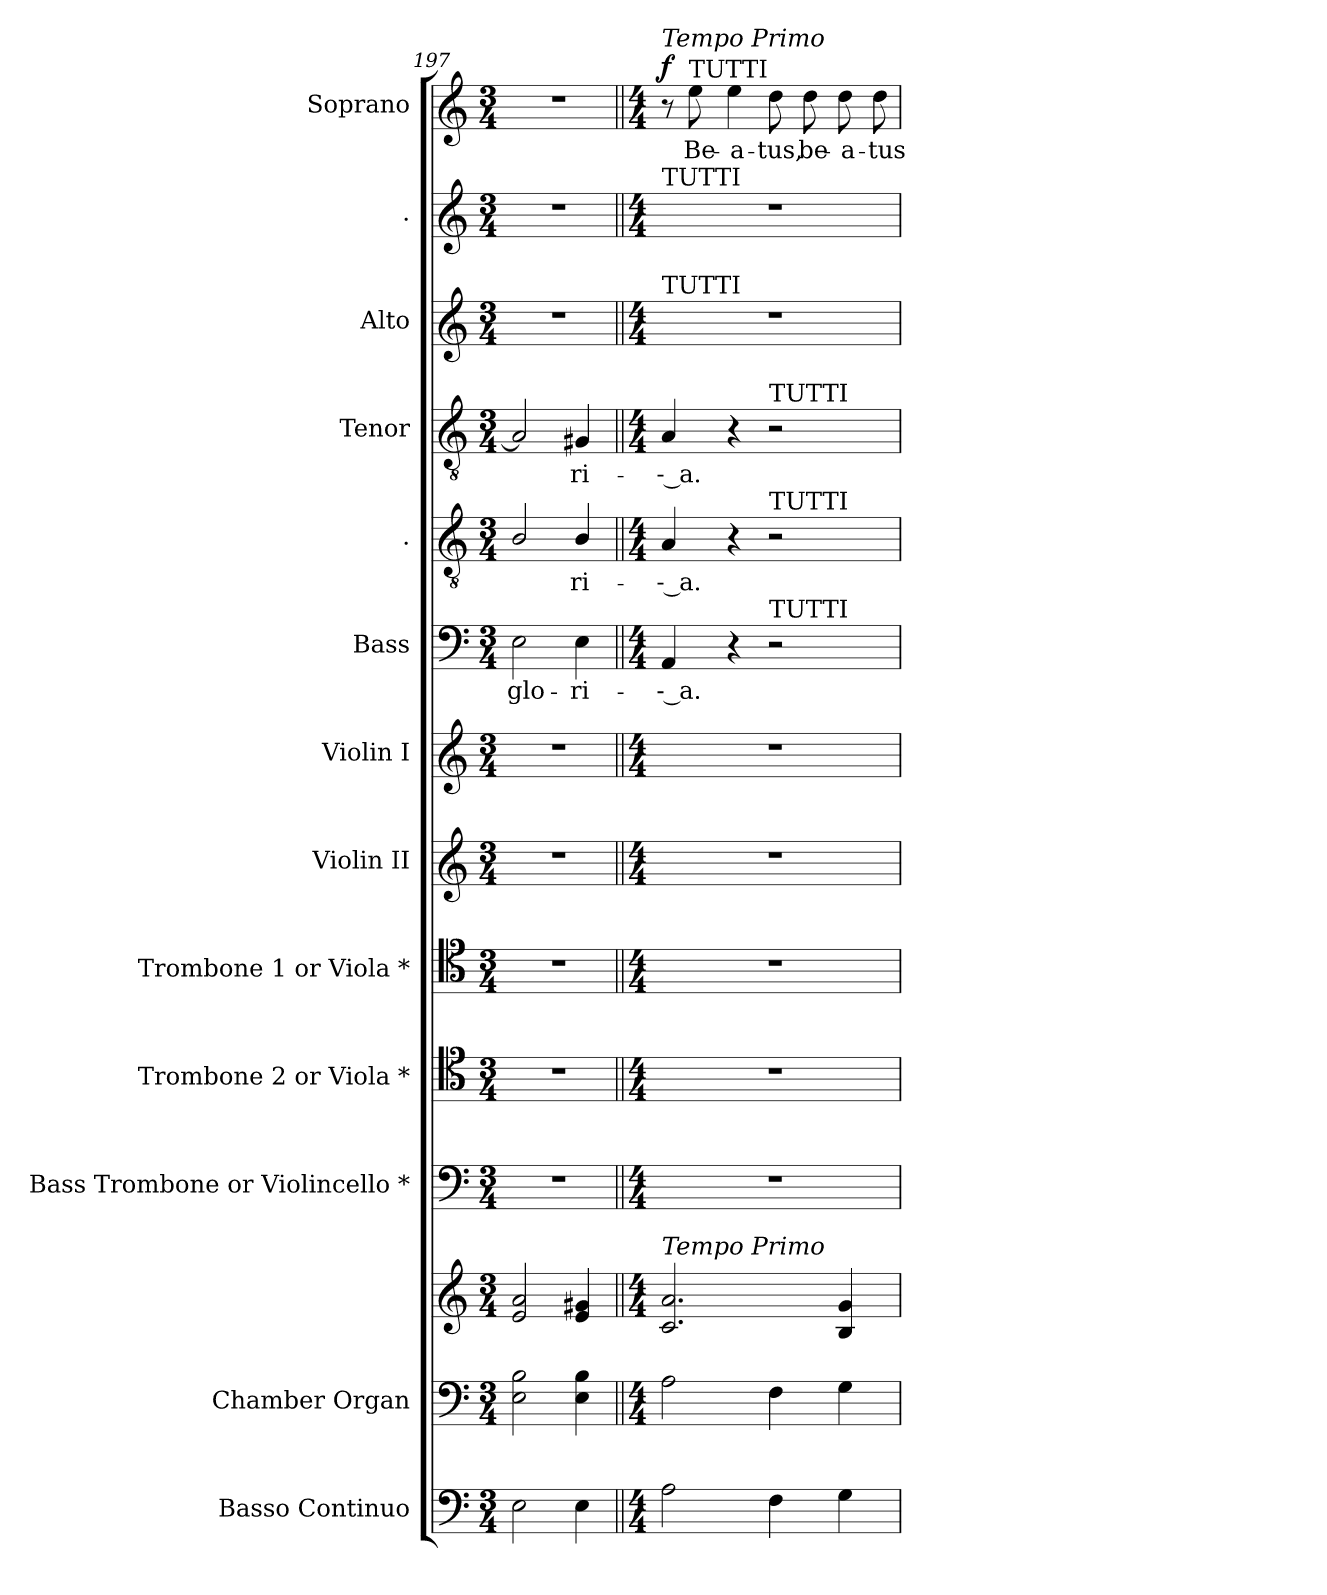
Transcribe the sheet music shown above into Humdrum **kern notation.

**kern	**kern	**kern	**kern	**kern	**kern	**kern	**kern	**kern	**text	**kern	**text	**kern	**text	**kern	**kern	**kern	**text	**dynam
*part13	*part12	*part12	*part11	*part10	*part9	*part8	*part7	*part6	*part6	*part5	*part5	*part4	*part4	*part3	*part2	*part1	*part1	*part1
*staff14	*staff13	*staff12	*staff11	*staff10	*staff9	*staff8	*staff7	*staff6	*staff6	*staff5	*staff5	*staff4	*staff4	*staff3	*staff2	*staff1	*staff1	*staff1
*I"Basso  Continuo	*I"Chamber  Organ	*	*I"Bass Trombone or Violincello *	*I"Trombone 2 or Viola *	*I"Trombone 1 or Viola *	*I"Violin II	*I"Violin I	*I"Bass	*	*I".	*	*I"Tenor	*	*I"Alto	*I".	*I"Soprano	*	*
*I'B Cont	*I'Org.	*	*I'B. Tbn.	*I'Tbn 2	*I'Tbn 1	*I'Vln. II	*I'Vln. I	*I'B.	*	*	*	*I'T,	*	*I'A.	*	*I'S.	*	*
*clefF4	*clefF4	*clefG2	*clefF4	*clefC4	*clefC4	*clefG2	*clefG2	*clefF4	*	*clefGv2	*	*clefGv2	*	*clefG2	*clefG2	*clefG2	*	*
*ITrd7c12	*	*	*	*	*	*	*	*	*	*ITrd7c12	*	*ITrd7c12	*	*	*	*	*	*
*k[]	*k[]	*k[]	*k[]	*k[]	*k[]	*k[]	*k[]	*k[]	*	*k[]	*	*k[]	*	*k[]	*k[]	*k[]	*	*
*C:	*C:	*C:	*C:	*C:	*C:	*C:	*C:	*C:	*	*C:	*	*C:	*	*C:	*C:	*C:	*	*
*M3/4	*M3/4	*M3/4	*M3/4	*M3/4	*M3/4	*M3/4	*M3/4	*M3/4	*	*M3/4	*	*M3/4	*	*M3/4	*M3/4	*M3/4	*	*
=197	=197	=197	=197	=197	=197	=197	=197	=197	=197	=197	=197	=197	=197	=197	=197	=197	=197	=197
!	!	!	!LO:N:vis=1	!LO:N:vis=1	!LO:N:vis=1	!LO:N:vis=1	!LO:N:vis=1	!	!	!	!	!	!	!	!	!	!	!
!	!	!	!	!	!	!	!	!	!LO:LY:b:color=#000000	!	!	!	!	!LO:N:vis=1	!LO:N:vis=1	!LO:N:vis=1	!	!
2EEi\	2Ei\ 2Bi	2ei/ 2ai	2.r	2.r	2.r	2.r	2.r	2Ei\	glo-	2BBi/	.	2AAi/]	.	2.r	2.r	2.r	.	.
!	!	!	!	!	!	!	!	!	!LO:LY:b:color=#000000	!	!	!	!	!	!	!	!	!
!	!	!	!	!	!	!	!	!	!	!	!LO:LY:b:color=#000000	!	!	!	!	!	!	!
!	!	!	!	!	!	!	!	!	!	!	!	!	!LO:LY:b:color=#000000	!	!	!	!	!
4EEi\	4Ei\ 4Bi	4ei/ 4g#Xi	.	.	.	.	.	4Ei\	-ri-	4BBi/	-ri-	4GG#Xi/	-ri-	.	.	.	.	.
!!LO:PB:g=z
=198||	=198||	=198||	=198||	=198||	=198||	=198||	=198||	=198||	=198||	=198||	=198||	=198||	=198||	=198||	=198||	=198||	=198||	=198||
*M4/4	*M4/4	*M4/4	*M4/4	*M4/4	*M4/4	*M4/4	*M4/4	*M4/4	*	*M4/4	*	*M4/4	*	*M4/4	*M4/4	*M4/4	*	*
!	!	!	!	!	!	!	!	!	!LO:LY:b:color=#000000	!	!	!	!	!	!	!	!	!
!	!	!	!	!	!	!	!	!	!	!	!LO:LY:b:color=#000000	!	!	!	!	!	!	!
!	!	!	!	!	!	!	!	!	!	!	!	!	!	!	!	!LO:TX:a:i:t=Tempo Primo	!	!
!	!	!	!	!	!	!	!	!	!	!	!	!	!	!	!LO:TX:a:t=TUTTI	!	!	!
!	!	!	!	!	!	!	!	!	!	!	!	!	!	!LO:TX:a:t=TUTTI	!	!	!	!
!	!	!LO:TX:a:i:t=Tempo Primo	!	!	!	!	!	!	!	!	!	!	!	!	!	!	!	!
!	!	!	!	!	!	!	!	!	!	!	!	!	!LO:LY:b:color=#000000	!	!	!	!	!
2AAi\	2Ai\	2.ci/ 2.ai	1r	1r	1r	1r	1r	4AAi/	-- a.	4AAi/	-- a.	4AAi/	-- a.	1r	1r	8r	.	f
!	!	!	!	!	!	!	!	!	!	!	!	!	!	!	!	!LO:TX:a:t=TUTTI	!	!
!	!	!	!	!	!	!	!	!	!	!	!	!	!	!	!	!	!LO:LY:b:color=#000000	!
.	.	.	.	.	.	.	.	.	.	.	.	.	.	.	.	8eei\	Be-	.
!	!	!	!	!	!	!	!	!	!	!	!	!	!	!	!	!	!LO:LY:b:color=#000000	!
.	.	.	.	.	.	.	.	4r	.	4r	.	4r	.	.	.	4eei\	-a-	.
!	!	!	!	!	!	!	!	!	!	!	!	!LO:TX:a:t=TUTTI	!	!	!	!	!	!
!	!	!	!	!	!	!	!	!	!	!LO:TX:a:t=TUTTI	!	!	!	!	!	!	!	!
!	!	!	!	!	!	!	!	!LO:TX:a:t=TUTTI	!	!	!	!	!	!	!	!	!	!
!	!	!	!	!	!	!	!	!	!	!	!	!	!	!	!	!	!LO:LY:b:color=#000000	!
4FFi\	4Fi\	.	.	.	.	.	.	2r	.	2r	.	2r	.	.	.	8ddi\	-tus,	.
!	!	!	!	!	!	!	!	!	!	!	!	!	!	!	!	!	!LO:LY:b:color=#000000	!
.	.	.	.	.	.	.	.	.	.	.	.	.	.	.	.	8ddi\	be-	.
!	!	!	!	!	!	!	!	!	!	!	!	!	!	!	!	!	!LO:LY:b:color=#000000	!
4GGi\	4Gi\	4Bi/ 4gi	.	.	.	.	.	.	.	.	.	.	.	.	.	8ddi\	-a-	.
!	!	!	!	!	!	!	!	!	!	!	!	!	!	!	!	!	!LO:LY:b:color=#000000	!
.	.	.	.	.	.	.	.	.	.	.	.	.	.	.	.	8ddi\	-tus	.
=	=	=	=	=	=	=	=	=	=	=	=	=	=	=	=	=	=	=
*-	*-	*-	*-	*-	*-	*-	*-	*-	*-	*-	*-	*-	*-	*-	*-	*-	*-	*-
